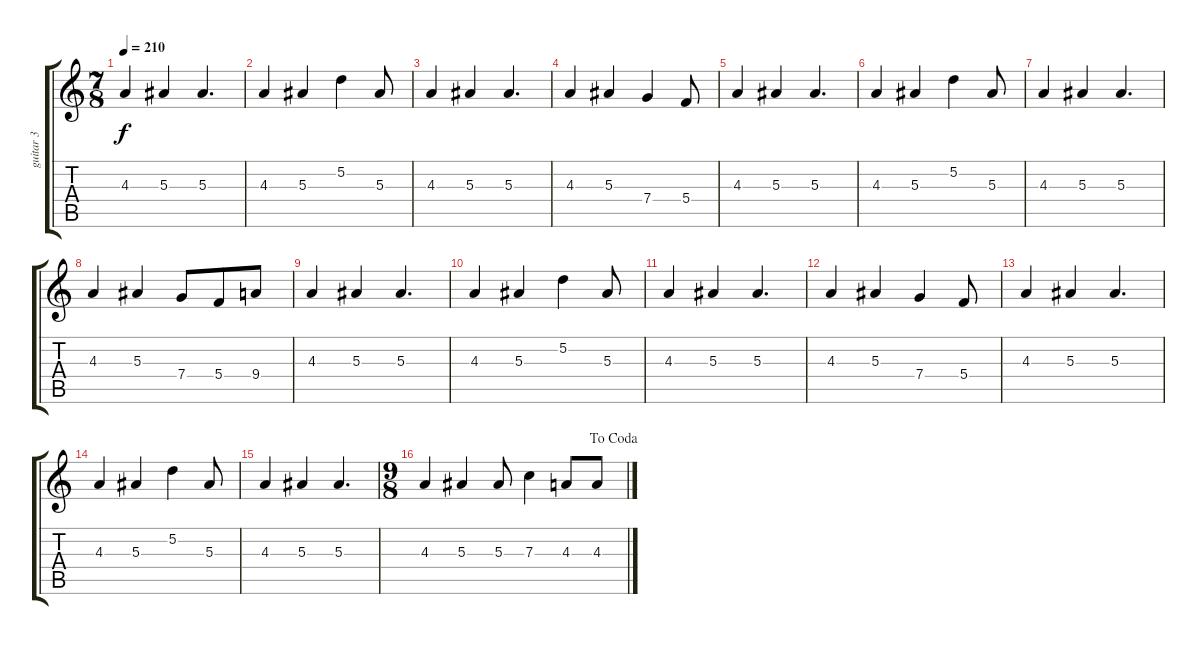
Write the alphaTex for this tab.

\track ("guitar 3" "guitar 3") {instrument distortionguitar}
\staff {score tabs}
\tuning (D4 A3 F3 C3 G2 D2) {hide}
\ts (7 8)
\tempo 210
\clef g2
\ks c
4.3.4{dy f} 5.3.4 5.3.4{d} |
4.3.4 5.3.4 5.2.4 5.3.8 |
4.3.4 5.3.4 5.3.4{d} |
4.3.4 5.3.4 7.4.4 5.4.8 |
4.3.4 5.3.4 5.3.4{d} |
4.3.4 5.3.4 5.2.4 5.3.8 |
4.3.4 5.3.4 5.3.4{d} |
4.3.4 5.3.4 7.4.8 5.4.8 9.4.8 |
4.3.4 5.3.4 5.3.4{d} |
4.3.4 5.3.4 5.2.4 5.3.8 |
4.3.4 5.3.4 5.3.4{d} |
4.3.4 5.3.4 7.4.4 5.4.8 |
4.3.4 5.3.4 5.3.4{d} |
4.3.4 5.3.4 5.2.4 5.3.8 |
4.3.4 5.3.4 5.3.4{d} |
\ts (9 8)
\jump dacoda
4.3.4 5.3.4 5.3.8 7.3.4 4.3.8 4.3.8
